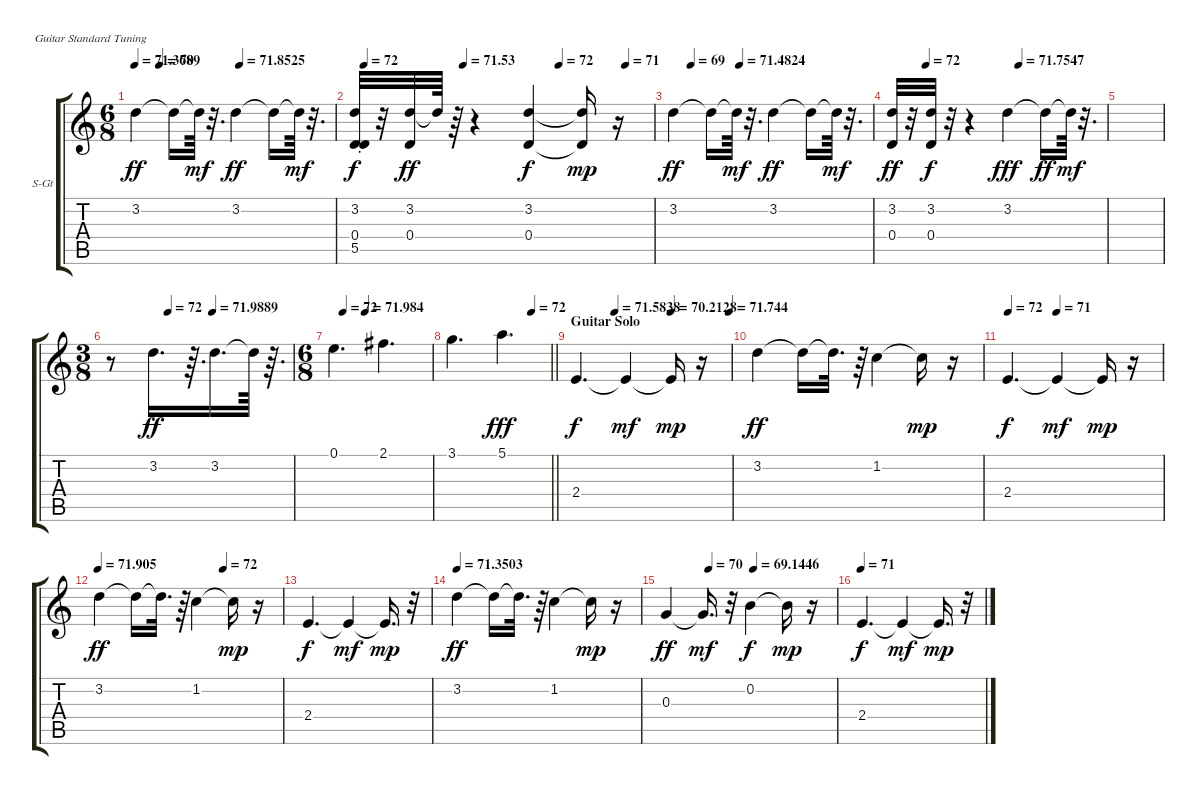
\bracketExtendMode groupsimilarinstruments
\firstSystemTrackNameOrientation horizontal
\otherSystemsTrackNameOrientation horizontal
\track ("Trumpet" "S-Gt") {instrument acousticguitarsteel}
\staff {score tabs}
\tuning (E4 B3 G3 D3 A2 E2)
\ts (6 8)
\tempo
71.3689
\tempo (70 0.125)
\tempo (71.8525 0.525)
\accidentals auto
\clef g2
\ottava regular
\simile none
\scale
0.333333
\ks c
3.2.4{dy ff} 3.2{t}.16 3.2{t}.64{dy mf} r.32{d} 3.2.4{dy ff} 3.2{t}.16 3.2{t}.64{dy mf} r.32{d} |
\tempo (72 0.01875)
\tempo (71.53 0.35625)
\tempo (72 0.68125)
\tempo (71 0.90625)
\scale
0.333333 (5.5 3.2{st} 0.4).32{dy f} r.32 (3.2 0.4).32{dy ff} 3.2{t}.64 r.64 r.4 (0.4 3.2).4{dy f} (3.2{t} 0.4{t}).16{dy mp} r.16 |
\tempo (69 0.09375)
\tempo (71.4824 0.3375)
\scale
0.333333 3.2.4{dy ff} 3.2{t}.16 3.2{t}.64{dy mf} r.32{d} 3.2.4{dy ff} 3.2{t}.16 3.2{t}.64{dy mf} r.32{d} |
\tempo (72 0.1625)
\tempo (71.7547 0.59375)
\scale
0.333333 (0.4 3.2).32{dy ff} r.32 (3.2 0.4).32{dy f} r.32 r.4 3.2.4{dy fff} 3.2{t}.16{dy ff} 3.2{t}.64{dy mf} r.32{d} |
\scale
0.333333 |
\ts (3 8)
\beaming (8 3)
\tempo (72 0.31875)
\tempo (71.9889 0.5625)
\scale
0.39527 r.8 3.2.16{d dy ff} r.64{d} 3.2.16{d} 3.2{t}.64 r.64{d} |
\ts (6 8)
\beaming (8 3 3)
\tempo (72 0.10625)
\tempo (71.984 0.33125)
\scale
0.322495 0.1.4{d} 2.1.4{d} |
\tempo (72 0.8125)
\scale
0.282128
\barLineRight lightlight
3.1.4{d} 5.1.4{d dy fff} |
\section ("" "Guitar Solo")
\tempo (71.5838 0.25625)
\tempo (70.2128 0.61875)
\tempo (71.744 0.99375)
\scale
0.333333 2.4.4{d dy f} 2.4{t}.4{dy mf} 2.4{t}.16{dy mp} r.16 |
\scale
0.333333 3.2.4{dy ff} 3.2{t}.16 3.2{t}.32{d} r.64 1.2.4 1.2{t}.16{dy mp} r.16 |
\tempo (72 0.0125)
\tempo (71 0.325)
\scale
0.333333 2.4.4{d dy f} 2.4{t}.4{dy mf} 2.4{t}.16{dy mp} r.16 |
\tempo
71.905
\tempo (72 0.68125)
\scale
0.333333 3.2.4{dy ff} 3.2{t}.16 3.2{t}.32{d} r.64 1.2.4 1.2{t}.16{dy mp} r.16 |
\scale
0.333333 2.4.4{d dy f} 2.4{t}.4{dy mf} 2.4{t}.16{d dy mp} r.32 |
\tempo (71.3503 0.00625)
\scale
0.333333 3.2.4{dy ff} 3.2{t}.16 3.2{t}.32{d} r.64 1.2.4 1.2{t}.16{dy mp} r.16 |
\tempo (70 0.25625)
\tempo (69.1446 0.51875)
\scale
0.333333 0.3.4{dy ff} 0.3{t}.16{d dy mf} r.32 0.2.4{dy f} 0.2{t}.16{dy mp} r.16 |
\tempo 71
\scale
0.333333 2.4.4{d dy f} 2.4{t}.4{dy mf} 2.4{t}.16{d dy mp} r.32
